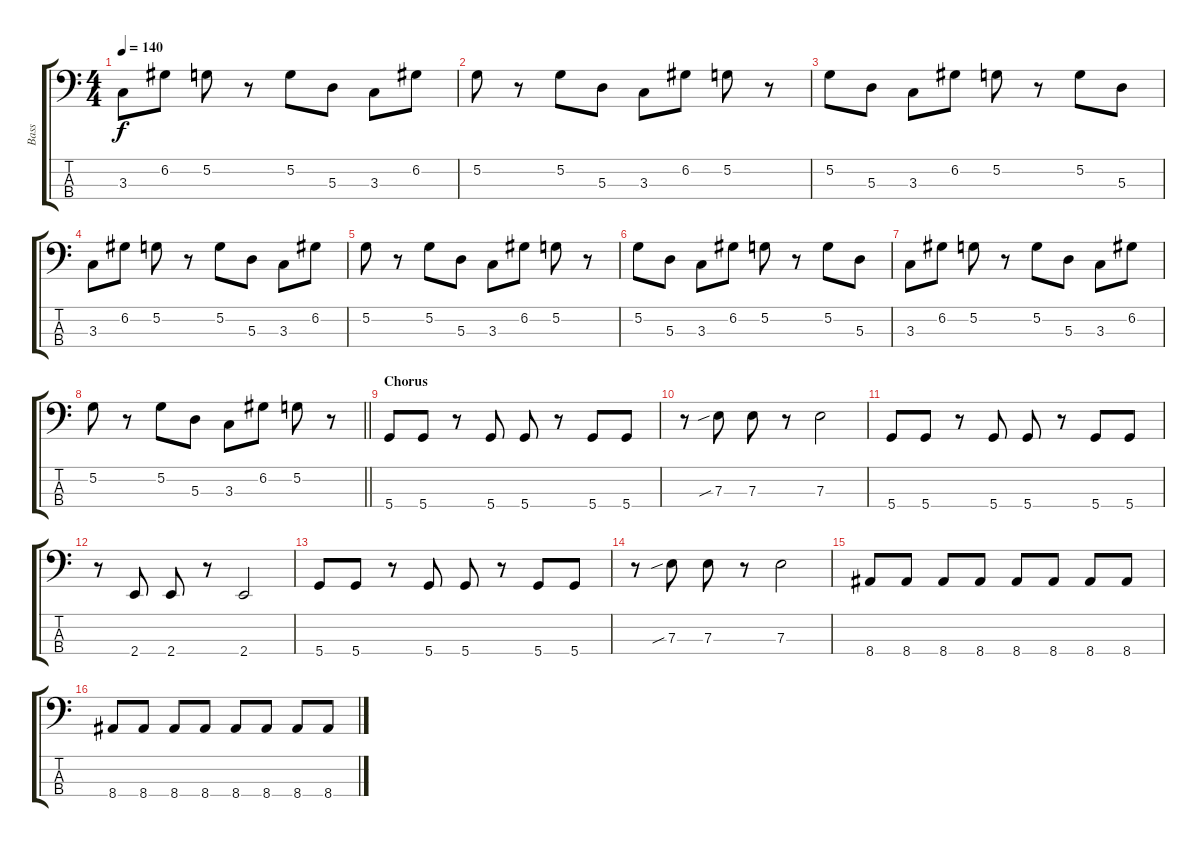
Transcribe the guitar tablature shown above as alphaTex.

\track ("Bass" "Bass") {instrument electricbassfinger}
\staff {score tabs}
\tuning (G2 D2 A1 D1) {hide}
\ts (4 4)
\tempo 140
\clef f4
\ks c
3.3.8{dy f} 6.2.8 5.2.8 r.8 5.2.8 5.3.8 3.3.8 6.2.8 |
5.2.8 r.8 5.2.8 5.3.8 3.3.8 6.2.8 5.2.8 r.8 |
5.2.8 5.3.8 3.3.8 6.2.8 5.2.8 r.8 5.2.8 5.3.8 |
3.3.8 6.2.8 5.2.8 r.8 5.2.8 5.3.8 3.3.8 6.2.8 |
5.2.8 r.8 5.2.8 5.3.8 3.3.8 6.2.8 5.2.8 r.8 |
5.2.8 5.3.8 3.3.8 6.2.8 5.2.8 r.8 5.2.8 5.3.8 |
3.3.8 6.2.8 5.2.8 r.8 5.2.8 5.3.8 3.3.8 6.2.8 |
\barLineRight lightlight
5.2.8 r.8 5.2.8 5.3.8 3.3.8 6.2.8 5.2.8 r.8 |
\section ("" "Chorus")
5.4.8 5.4.8 r.8 5.4.8 5.4.8 r.8 5.4.8 5.4.8 |
r.8 7.3{sib}.8 7.3.8 r.8 7.3.2 |
5.4.8 5.4.8 r.8 5.4.8 5.4.8 r.8 5.4.8 5.4.8 |
r.8 2.4.8 2.4.8 r.8 2.4.2 |
5.4.8 5.4.8 r.8 5.4.8 5.4.8 r.8 5.4.8 5.4.8 |
r.8 7.3{sib}.8 7.3.8 r.8 7.3.2 |
8.4.8 8.4.8 8.4.8 8.4.8 8.4.8 8.4.8 8.4.8 8.4.8 |
8.4.8 8.4.8 8.4.8 8.4.8 8.4.8 8.4.8 8.4.8 8.4.8
